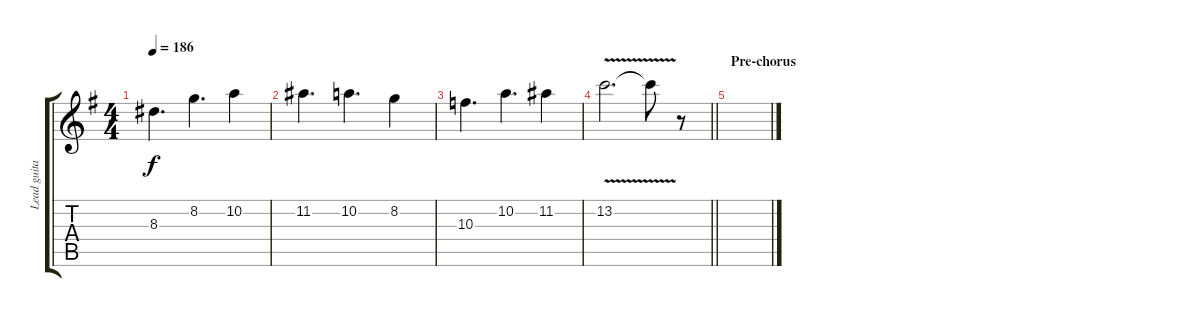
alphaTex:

\track ("Lead guitar" "Lead guita") {instrument distortionguitar}
\staff {score tabs}
\tuning (E4 B3 G3 D3 A2 E2) {hide}
\ts (4 4)
\tempo 186
\clef g2
\ks g
8.3.4{d dy f} 8.2.4{d} 10.2.4 |
11.2.4{d} 10.2.4{d} 8.2.4 |
10.3.4{d} 10.2.4{d} 11.2.4 |
\barLineRight lightlight
13.2{v}.2{d} 13.2{t}.8 r.8 |
\section ("" "Pre-chorus")
